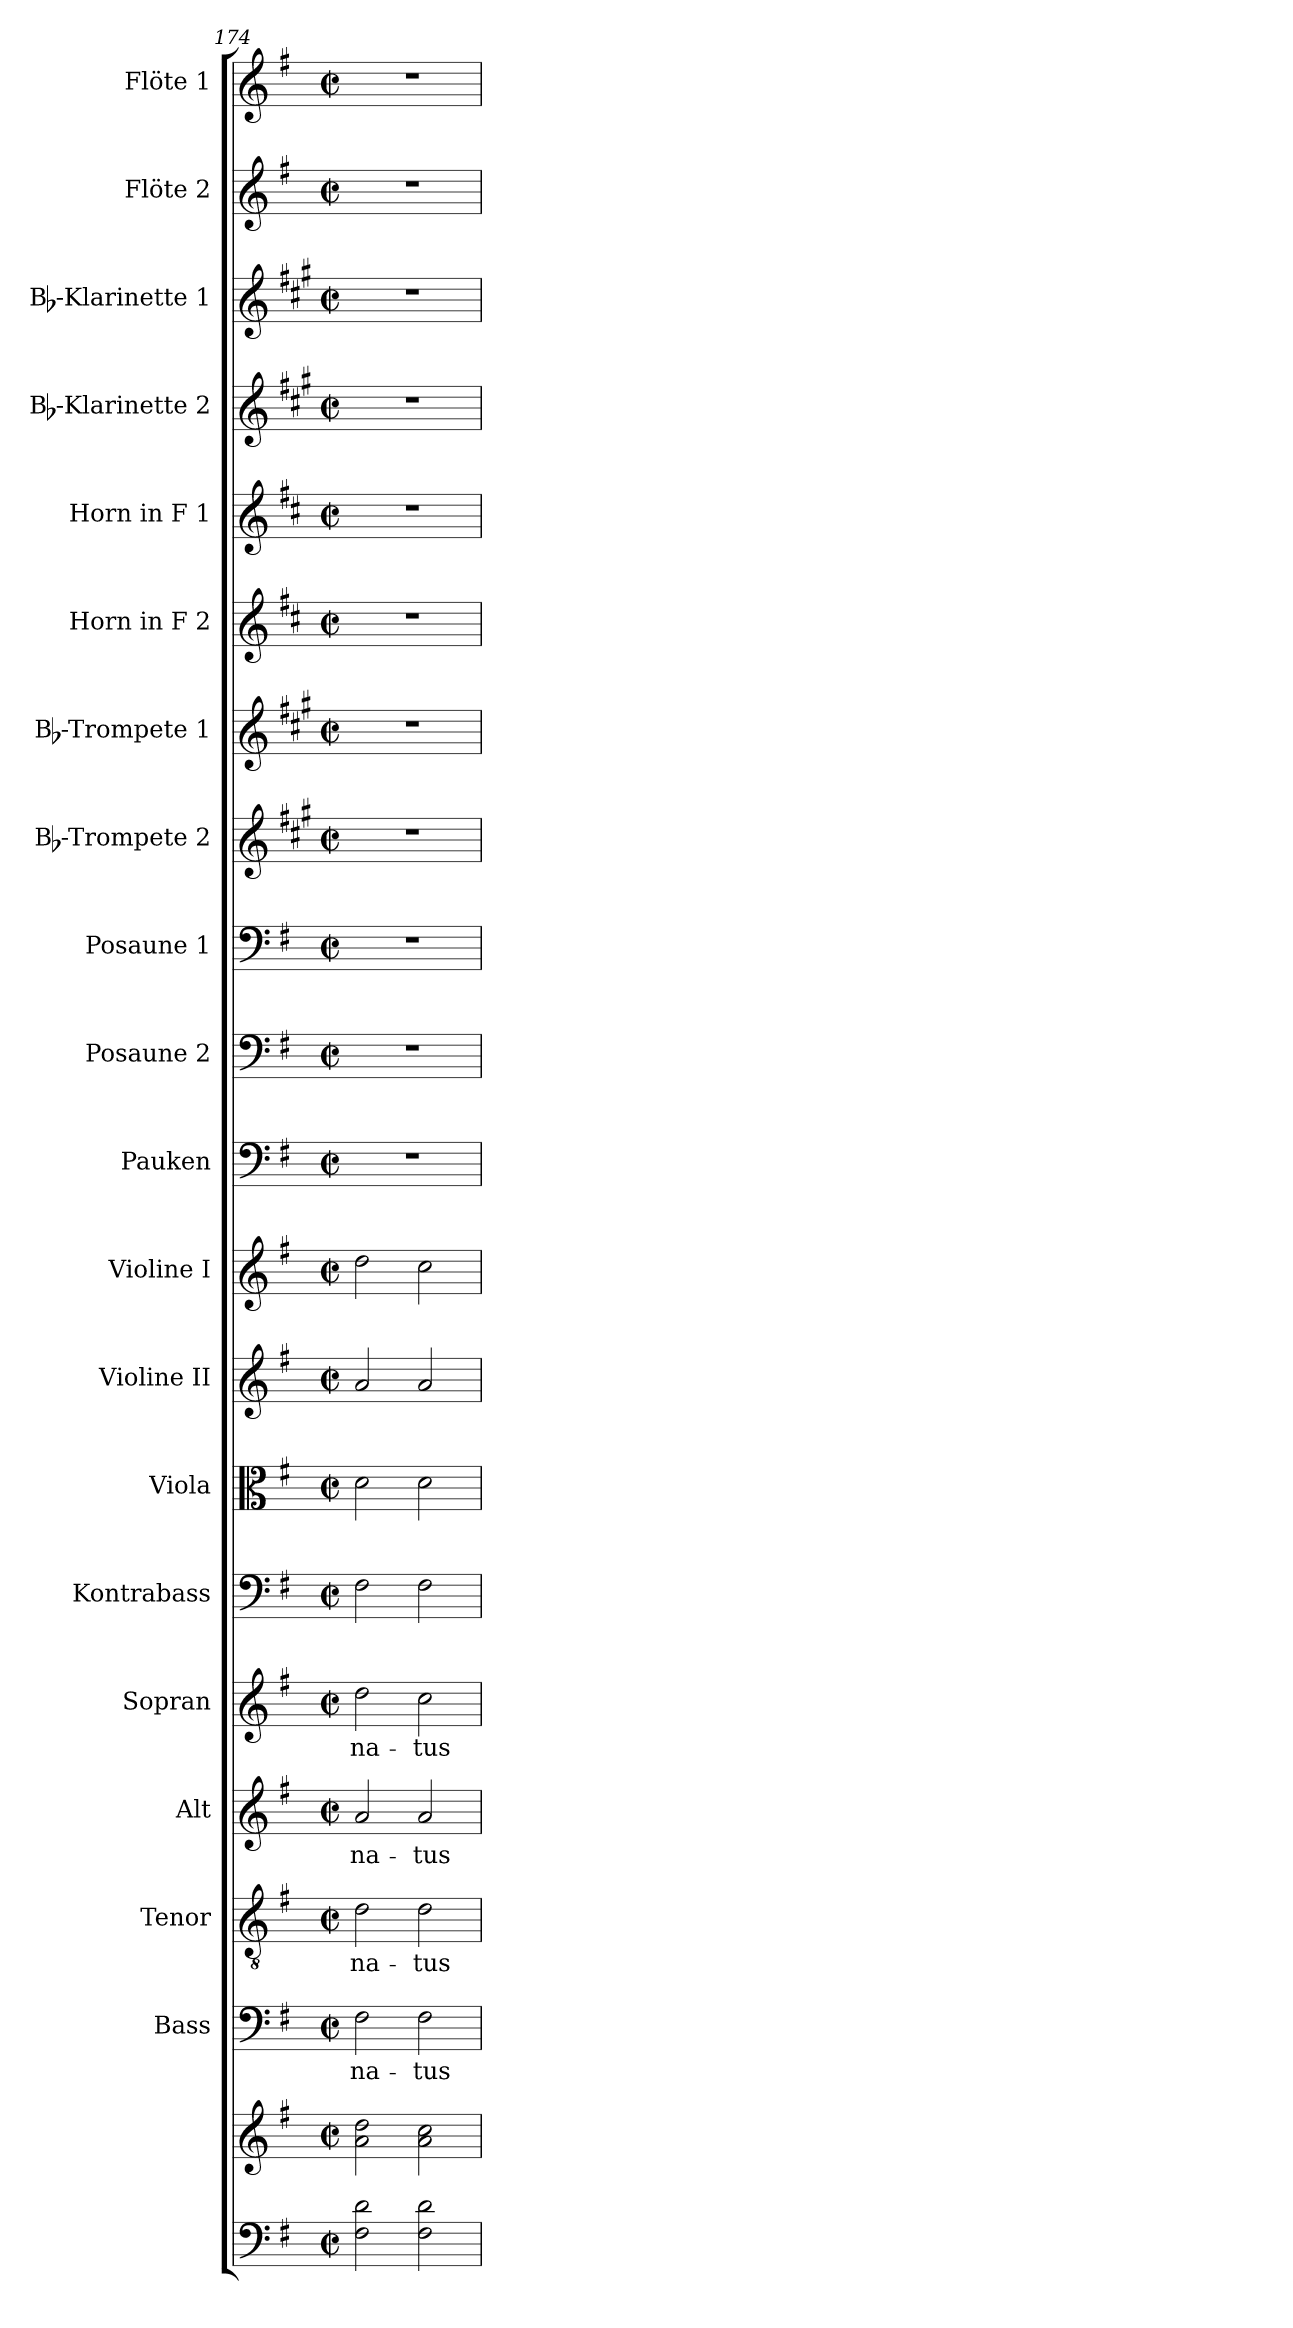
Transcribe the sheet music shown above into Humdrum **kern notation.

**kern	**kern	**kern	**text	**kern	**text	**kern	**text	**kern	**text	**kern	**kern	**kern	**kern	**kern	**kern	**kern	**kern	**kern	**kern	**kern	**kern	**kern	**kern	**kern
*part20	*part20	*part19	*part19	*part18	*part18	*part17	*part17	*part16	*part16	*part15	*part14	*part13	*part12	*part11	*part10	*part9	*part8	*part7	*part6	*part5	*part4	*part3	*part2	*part1
*staff21	*staff20	*staff19	*staff19	*staff18	*staff18	*staff17	*staff17	*staff16	*staff16	*staff15	*staff14	*staff13	*staff12	*staff11	*staff10	*staff9	*staff8	*staff7	*staff6	*staff5	*staff4	*staff3	*staff2	*staff1
*	*	*I"Bass	*	*I"Tenor	*	*I"Alt	*	*I"Sopran	*	*I"Kontrabass	*I"Viola	*I"Violine II	*I"Violine I	*I"Pauken	*I"Posaune 2	*I"Posaune 1	*I"Bb-Trompete 2	*I"Bb-Trompete 1	*I"Horn in F 2	*I"Horn in F 1	*I"Bb-Klarinette 2	*I"Bb-Klarinette 1	*I"Flöte 2	*I"Flöte 1
*	*	*I'B.	*	*I'T.	*	*I'A.	*	*I'S.	*	*I'Kb.	*I'Vla.	*I'Vl. II	*I'Vl. I	*I'Pk.	*I'Pos. 2	*I'Pos. 1	*I'Bb Trp. 2	*I'Bb Trp. 1	*	*	*I'Bb Kl. 2	*I'Bb Kl. 1	*I'Fl. 2	*I'Fl. 1
*clefF4	*clefG2	*clefF4	*	*clefGv2	*	*clefG2	*	*clefG2	*	*clefF4	*clefC3	*clefG2	*clefG2	*clefF4	*clefF4	*clefF4	*clefG2	*clefG2	*clefG2	*clefG2	*clefG2	*clefG2	*clefG2	*clefG2
*	*	*	*	*	*	*	*	*	*	*ITrd7c12	*	*	*	*	*	*	*ITrd1c2	*ITrd1c2	*ITrd4c7	*ITrd4c7	*ITrd1c2	*ITrd1c2	*	*
*k[f#]	*k[f#]	*k[f#]	*	*k[f#]	*	*k[f#]	*	*k[f#]	*	*k[f#]	*k[f#]	*k[f#]	*k[f#]	*k[f#]	*k[f#]	*k[f#]	*k[f#]	*k[f#]	*k[f#]	*k[f#]	*k[f#]	*k[f#]	*k[f#]	*k[f#]
*G:	*G:	*G:	*	*G:	*	*G:	*	*G:	*	*G:	*G:	*G:	*G:	*G:	*G:	*G:	*G:	*G:	*G:	*G:	*G:	*G:	*G:	*G:
*M2/2	*M2/2	*M2/2	*	*M2/2	*	*M2/2	*	*M2/2	*	*M2/2	*M2/2	*M2/2	*M2/2	*M2/2	*M2/2	*M2/2	*M2/2	*M2/2	*M2/2	*M2/2	*M2/2	*M2/2	*M2/2	*M2/2
*met(c|)	*met(c|)	*met(c|)	*	*met(c|)	*	*met(c|)	*	*met(c|)	*	*met(c|)	*met(c|)	*met(c|)	*met(c|)	*met(c|)	*met(c|)	*met(c|)	*met(c|)	*met(c|)	*met(c|)	*met(c|)	*met(c|)	*met(c|)	*met(c|)	*met(c|)
=174	=174	=174	=174	=174	=174	=174	=174	=174	=174	=174	=174	=174	=174	=174	=174	=174	=174	=174	=174	=174	=174	=174	=174	=174
!	!	!	!LO:LY:b	!	!LO:LY:b	!	!LO:LY:b	!	!LO:LY:b	!	!	!	!	!	!	!	!	!	!	!	!	!	!	!
2F#\ 2d\	2a\ 2dd\	2F#\	-na-	2d\	-na-	2a/	-na-	2dd\	-na-	2FF#\	2d\	2a/	2dd\	1r	1r	1r	1r	1r	1r	1r	1r	1r	1r	1r
!	!	!	!LO:LY:b	!	!LO:LY:b	!	!LO:LY:b	!	!LO:LY:b	!	!	!	!	!	!	!	!	!	!	!	!	!	!	!
2F#\ 2d\	2a\ 2cc\	2F#\	-tus	2d\	-tus	2a/	-tus	2cc\	-tus	2FF#\	2d\	2a/	2cc\	.	.	.	.	.	.	.	.	.	.	.
=	=	=	=	=	=	=	=	=	=	=	=	=	=	=	=	=	=	=	=	=	=	=	=	=
*-	*-	*-	*-	*-	*-	*-	*-	*-	*-	*-	*-	*-	*-	*-	*-	*-	*-	*-	*-	*-	*-	*-	*-	*-
